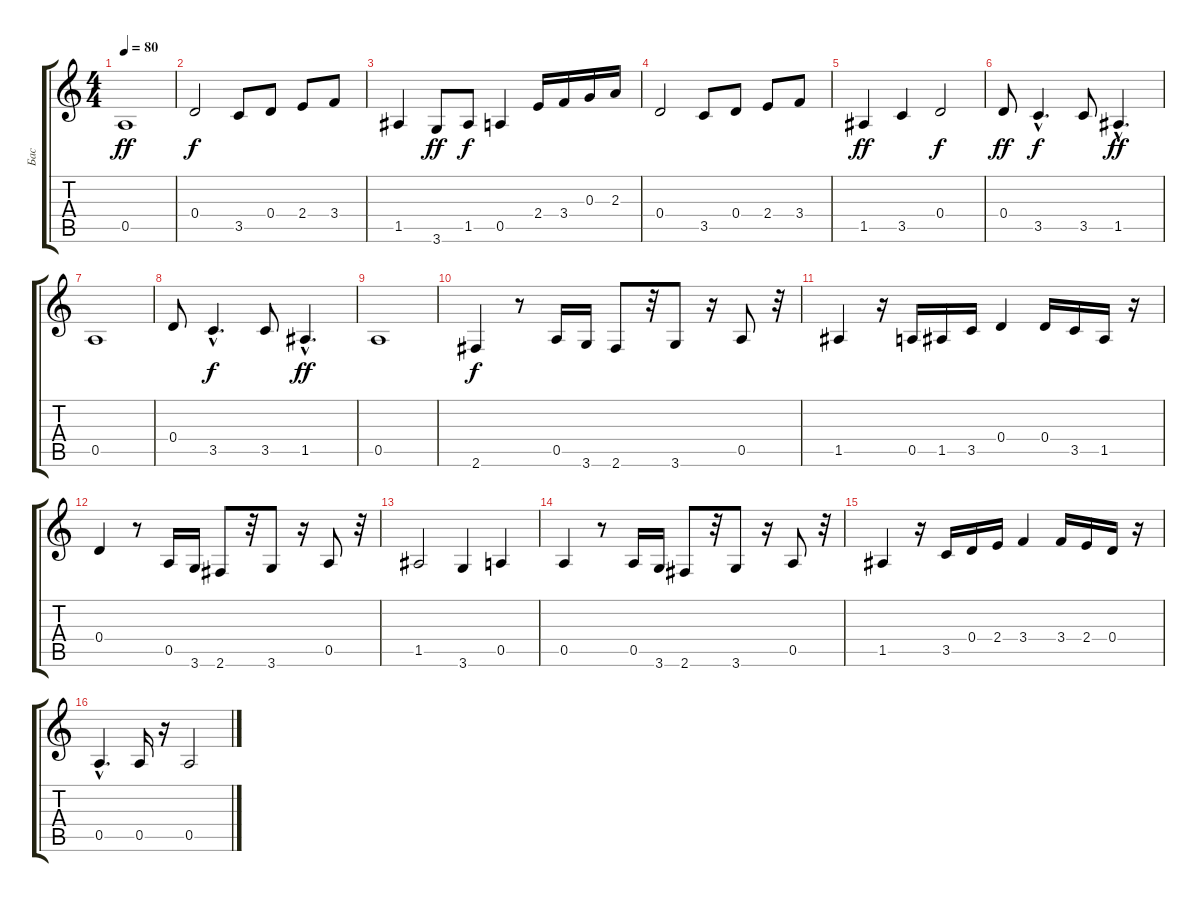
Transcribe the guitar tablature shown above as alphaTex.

\track ("Бас" "Бас") {instrument electricbassfinger}
\staff {score tabs}
\tuning (E4 B3 G3 D3 A2 E2) {hide}
\ts (4 4)
\tempo 80
\clef g2
\ks c
0.5.1{dy ff} |
0.4.2{dy f volume 12} 3.5.8 0.4.8 2.4.8 3.4.8 |
1.5.4 3.6.8{dy ff} 1.5.8{dy f} 0.5.4 2.4.16 3.4.16 0.3.16 2.3.16 |
0.4.2 3.5.8 0.4.8 2.4.8 3.4.8 |
1.5.4{dy ff} 3.5.4 0.4.2{dy f} |
0.4.8{dy ff} 3.5{hac}.4{d dy f} 3.5.8 1.5{hac}.4{d dy ff} |
0.5.1 |
0.4.8 3.5{hac}.4{d dy f} 3.5.8 1.5{hac}.4{d dy ff} |
0.5.1 |
2.6.4{dy f} r.8 0.5.16 3.6.16 2.6.8 r.32 3.6.8 r.16 0.5.8 r.32 |
1.5.4 r.16 0.5.16 1.5.16 3.5.16 0.4.4 0.4.16 3.5.16 1.5.16 r.16 |
0.4.4 r.8 0.5.16 3.6.16 2.6.8 r.32 3.6.8 r.16 0.5.8 r.32 |
1.5.2 3.6.4 0.5.4 |
0.5.4 r.8 0.5.16 3.6.16 2.6.8 r.32 3.6.8 r.16 0.5.8 r.32 |
1.5.4 r.16 3.5.16 0.4.16 2.4.16 3.4.4 3.4.16 2.4.16 0.4.16 r.16 |
0.5{hac}.4{d} 0.5.16 r.16 0.5.2
